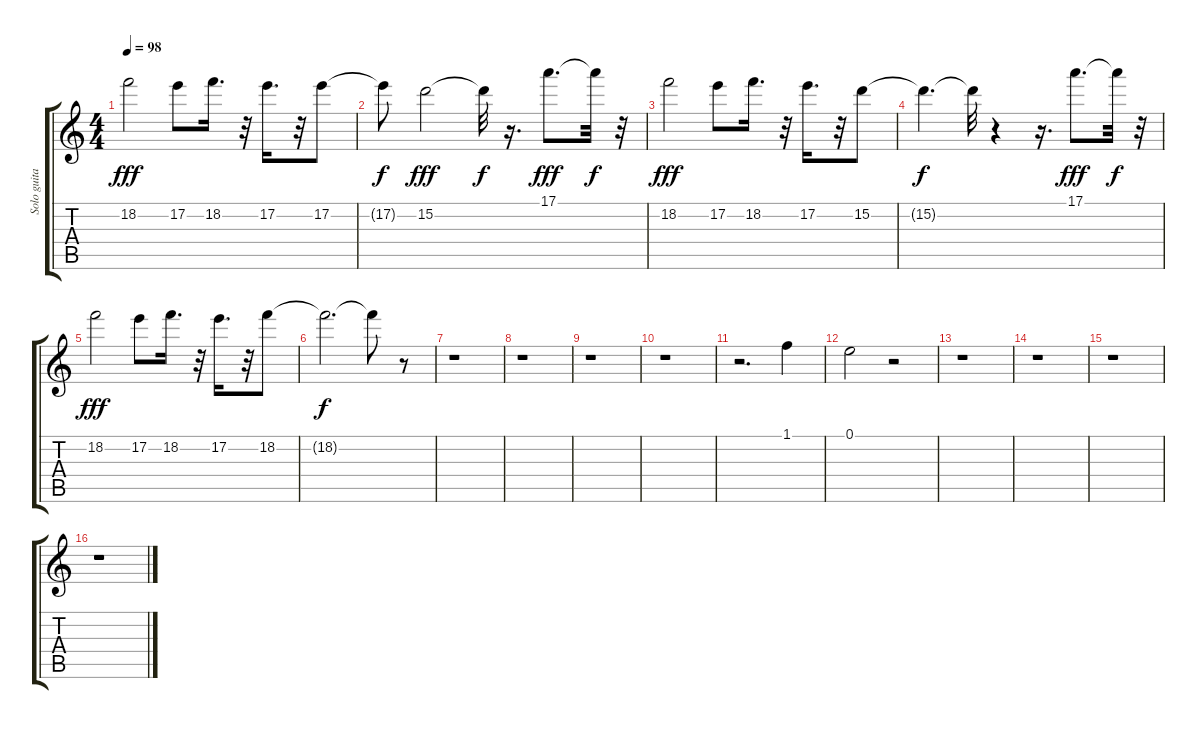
\track ("Solo guitare" "Solo guita") {instrument distortionguitar}
\staff {score tabs}
\tuning (E4 B3 G3 D3 A2 E2) {hide}
\ts (4 4)
\tempo 98
\clef g2
\ks c
18.2.2{dy fff} 17.2.8 18.2.16{d} r.32 17.2.16{d} r.32 17.2.8 |
17.2{t}.8{dy f} 15.2.2{dy fff} 15.2{t}.32{dy f} r.16{d} 17.1.8{d dy fff} 17.1{t}.32{dy f} r.32 |
18.2.2{dy fff} 17.2.8 18.2.16{d} r.32 17.2.16{d} r.32 15.2.8 |
15.2{t}.4{d dy f} 15.2{t}.32 r.4 r.16{d} 17.1.8{d dy fff} 17.1{t}.32{dy f} r.32 |
18.2.2{dy fff} 17.2.8 18.2.16{d} r.32 17.2.16{d} r.32 18.2.8 |
18.2{t}.2{d dy f} 18.2{t}.8 r.8 |
r.1 |
r.1 |
r.1 |
r.1 |
r.2{d} 1.1.4 |
0.1.2 r.2 |
r.1 |
r.1 |
r.1 |
r.1
